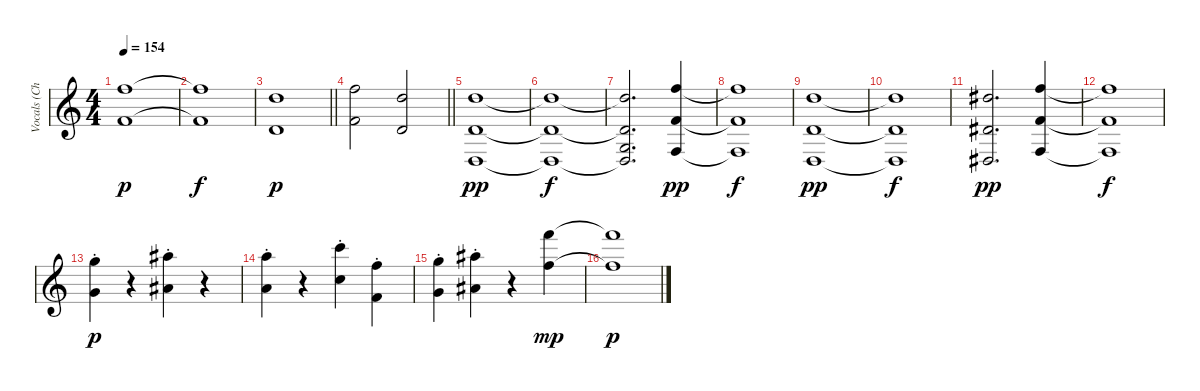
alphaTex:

\track ("Vocals (Choir)" "Vocals (Ch") {instrument choiraahs}
\staff {score}
\tuning (E4 B3 G3 D3 A2 E2) {hide}
\ts (4 4)
\tempo 154
\clef g2
\ks c
(13.1 6.2).1{dy p} |
(13.1{t} 6.2{t}).1{dy f} |
\barLineRight lightlight
(10.1 3.2).1{dy p} |
\section ("" "")
\barLineRight lightlight
(13.1 6.2).2 (10.1 3.2).2 |
\section ("" "")
(10.1 3.2 0.4).1{dy pp} |
(10.1{t} 3.2{t} 0.4{t}).1{dy f} |
(10.1{t} 3.2{t} 0.3 0.4{t}).2{d} (13.1 6.2 3.4).4{dy pp} |
(13.1{t} 6.2{t} 3.4{t}).1{dy f} |
(10.1 3.2 0.4).1{dy pp} |
(10.1{t} 3.2{t} 0.4{t}).1{dy f} |
(11.1 4.2 1.4).2{d dy pp} (13.1 6.2 3.4).4 |
(13.1{t} 6.2{t} 3.4{t}).1{dy f} |
(15.1{st} 12.3{st}).4{dy p} r.4 (18.1{st} 15.3{st}).4 r.4 |
(17.1{st} 14.3{st}).4 r.4 (20.1{st} 17.3{st}).4 (13.1{st} 10.3{st}).4 |
(15.1{st} 12.3{st}).4 (18.1{st} 15.3{st}).4 r.4 (25.1 18.2).4{dy mp} |
(25.1{t} 18.2{t}).1{dy p}
